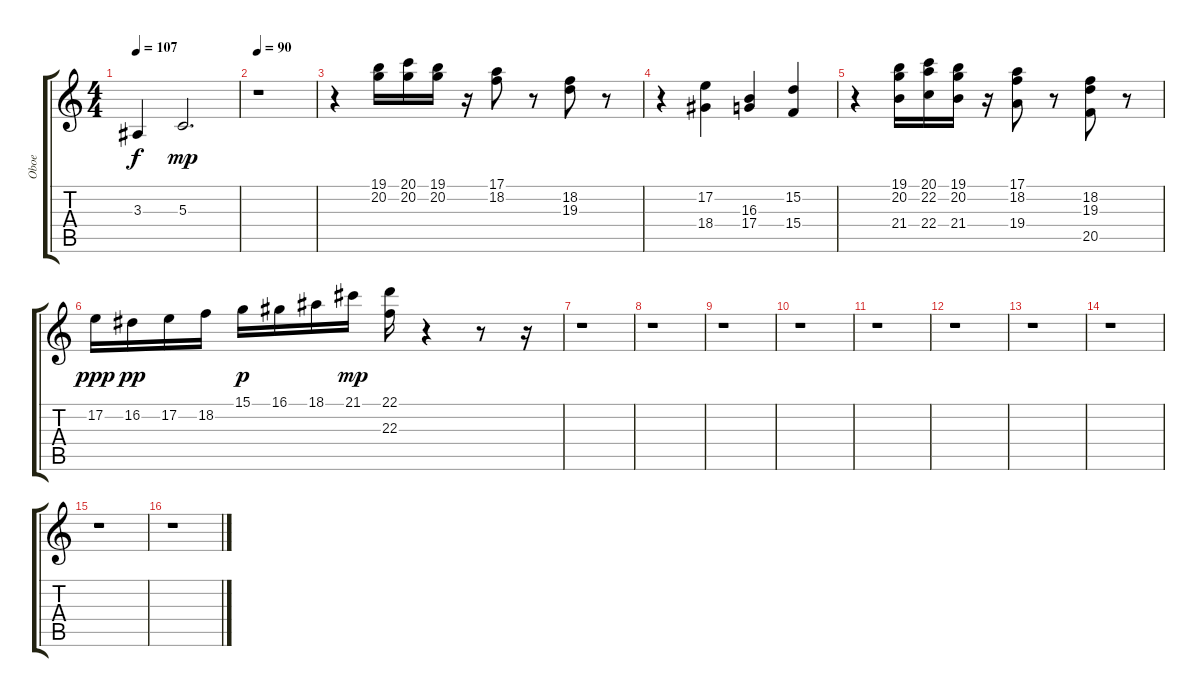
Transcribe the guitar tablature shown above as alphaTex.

\track ("Oboe" "Oboe") {instrument oboe}
\staff {score tabs}
\tuning (E4 B3 G3 D3 A2 E2) {hide}
\ts (4 4)
\tempo 107
\clef g2
\ks c
3.3{t}.4{dy f} 5.3.2{d dy mp} |
\tempo 90
r.1 |
r.4 (19.1 20.2).16 (20.1 20.2).16 (19.1 20.2).16 r.16 (17.1 18.2).8 r.8 (18.2 19.3).8 r.8 |
r.4 (17.2 18.4).4 (16.3 17.4).4 (15.2 15.4).4 |
r.4 (19.1 20.2 21.4).16 (20.1 22.2 22.4).16 (19.1 20.2 21.4).16 r.16 (17.1 18.2 19.4).8 r.8 (18.2 19.3 20.5).8 r.8 |
17.2.16{dy ppp} 16.2.16{dy pp} 17.2.16 18.2.16 15.1.16{dy p} 16.1.16 18.1.16 21.1.16{dy mp} (22.1 22.3).16 r.4 r.8 r.16 |
r.1 |
r.1 |
r.1 |
r.1 |
r.1 |
r.1 |
r.1 |
r.1 |
r.1 |
r.1
